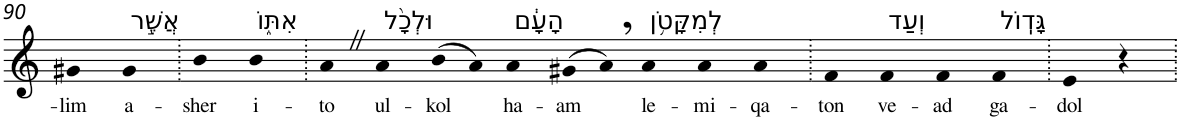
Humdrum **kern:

**kern	**text
*part1	*part1
*staff1	*staff1
*I"Piano	*
*I'Pno	*
!!LO:PB:g=z
*clefG2	*
*k[]	*
=90	=90
!	!LO:LY:b
4g#X	-lim
!LO:TX:a:t=אֲשֶׁ֣ר	!
!	!LO:LY:b
4g#	a-
=91.	=91.
!	!LO:LY:b
4b	-sher
!LO:TX:a:t=אִתּ֑וֹ	!
!	!LO:LY:b
4b	i-
=92.	=92.
!	!LO:LY:b
4aZ	-to
!LO:TX:a:t=וּלְכָ֨ל	!
!	!LO:LY:b
4a	ul-
!	!LO:LY:b
(>8b	-kol
8a)	.
!LO:TX:a:t=הָעָ֔ם	!
!	!LO:LY:b
4a	ha-
!	!LO:LY:b
(>8g#X	-am
8a,)	.
!LO:TX:a:t=לְמִקָּטֹ֥ן	!
!	!LO:LY:b
4a	le-
!	!LO:LY:b
4a	-mi-
!	!LO:LY:b
4a	-qa-
=93.	=93.
!	!LO:LY:b
4f	-ton
!LO:TX:a:t=וְעַד	!
!	!LO:LY:b
4f	ve-
!	!LO:LY:b
4f	-ad
!LO:TX:a:t=גָּדֽוֹל	!
!	!LO:LY:b
4f	ga-
=94.	=94.
!	!LO:LY:b
4e	-dol
4r	.
=.	=.
*-	*-
